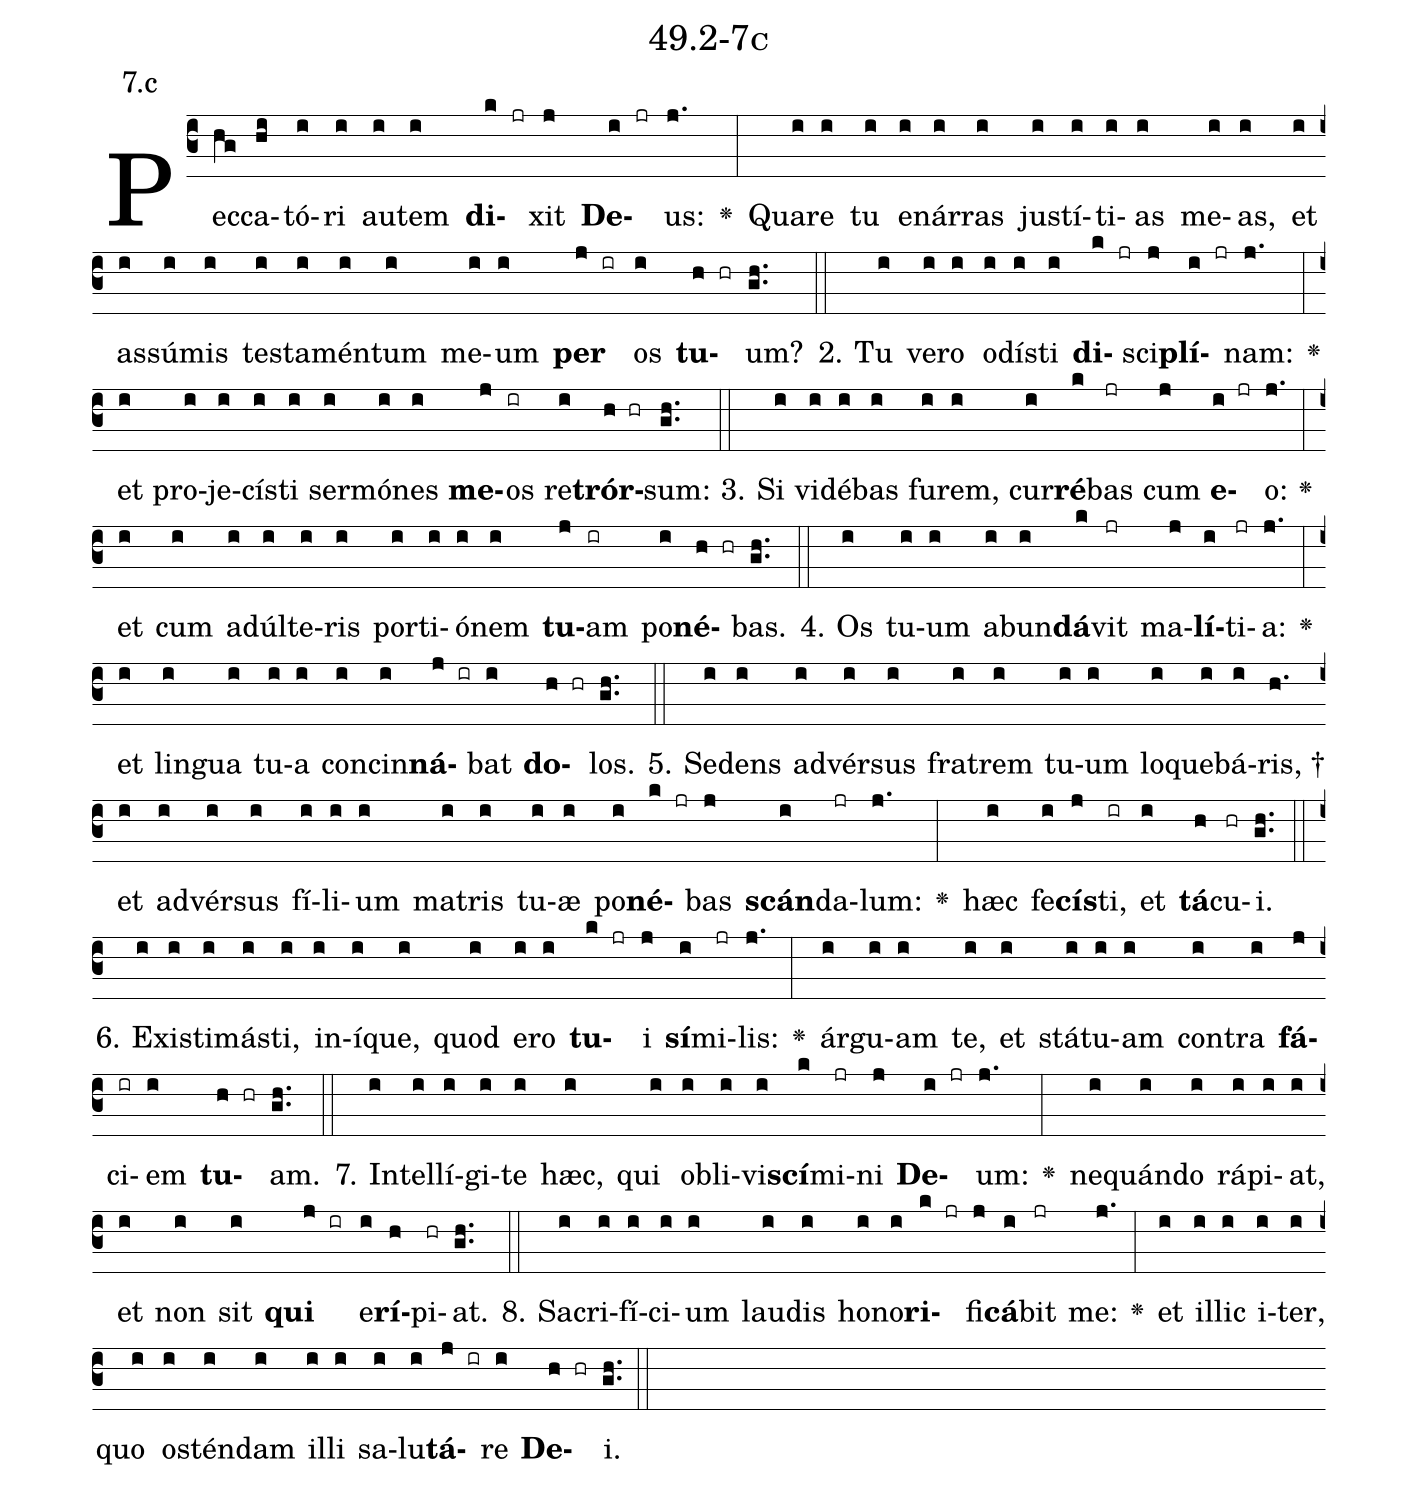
name: 49.2-7c;
annotation: 7.c;
%%
(c3)Pec(hg)ca(hi)tó(i)ri(i) au(i)tem(i) <b>di</b>(k jr)xit(j) <b>De</b>(i jr)us:(j.) <v>\greheightstar</v>(:) Qua(i)re(i) tu(i) e(i)nár(i)ras(i) jus(i)tí(i)ti(i)as(i) me(i)as,(i) et(i) as(i)sú(i)mis(i) tes(i)ta(i)mén(i)tum(i) me(i)um(i) <b>per</b>(j ir) os(i) <b>tu</b>(h hr)um?(gh..) (::)
2. Tu(i) ve(i)ro(i) o(i)dís(i)ti(i) <b>di</b>(k jr)sci(j)<b>plí</b>(i jr)nam:(j.) <v>\greheightstar</v>(:) et(i) pro(i)je(i)cís(i)ti(i) ser(i)mó(i)nes(i) <b>me</b>(j)os(ir) re(i)<b>trór</b>(h hr)sum:(gh..) (::)
3. Si(i) vi(i)dé(i)bas(i) fu(i)rem,(i) cur(i)<b>ré</b>(k)bas(jr) cum(j) <b>e</b>(i jr)o:(j.) <v>\greheightstar</v>(:) et(i) cum(i) ad(i)úl(i)te(i)ris(i) por(i)ti(i)ó(i)nem(i) <b>tu</b>(j)am(ir) po(i)<b>né</b>(h hr)bas.(gh..) (::)
4. Os(i) tu(i)um(i) ab(i)un(i)<b>dá</b>(k)vit(jr) ma(j)<b>lí</b>(i)ti(jr)a:(j.) <v>\greheightstar</v>(:) et(i) lin(i)gua(i) tu(i)a(i) con(i)cin(i)<b>ná</b>(j ir)bat(i) <b>do</b>(h hr)los.(gh..) (::)
5. Se(i)dens(i) ad(i)vér(i)sus(i) fra(i)trem(i) tu(i)um(i) lo(i)que(i)bá(i)ris, †(h.) et(i) ad(i)vér(i)sus(i) fí(i)li(i)um(i) ma(i)tris(i) tu(i)æ(i) po(i)<b>né</b>(k jr)bas(j) <b>scán</b>(i)da(jr)lum:(j.) <v>\greheightstar</v>(:) hæc(i) fe(i)<b>cís</b>(j)ti,(ir) et(i) <b>tá</b>(h)cu(hr)i.(gh..) (::)
6. Ex(i)is(i)ti(i)más(i)ti,(i) in(i)í(i)que,(i) quod(i) e(i)ro(i) <b>tu</b>(k jr)i(j) <b>sí</b>(i)mi(jr)lis:(j.) <v>\greheightstar</v>(:) ár(i)gu(i)am(i) te,(i) et(i) stá(i)tu(i)am(i) con(i)tra(i) <b>fá</b>(j)ci(ir)em(i) <b>tu</b>(h hr)am.(gh..) (::)
7. In(i)tel(i)lí(i)gi(i)te(i) hæc,(i) qui(i) ob(i)li(i)vi(i)<b>scí</b>(k)mi(jr)ni(j) <b>De</b>(i jr)um:(j.) <v>\greheightstar</v>(:) ne(i)quán(i)do(i) rá(i)pi(i)at,(i) et(i) non(i) sit(i) <b>qui</b>(j ir) e(i)<b>rí</b>(h)pi(hr)at.(gh..) (::)
8. Sa(i)cri(i)fí(i)ci(i)um(i) lau(i)dis(i) ho(i)no(i)<b>ri</b>(k jr)fi(j)<b>cá</b>(i)bit(jr) me:(j.) <v>\greheightstar</v>(:) et(i) il(i)lic(i) i(i)ter,(i) quo(i) os(i)tén(i)dam(i) il(i)li(i) sa(i)lu(i)<b>tá</b>(j ir)re(i) <b>De</b>(h hr)i.(gh..) (::)
